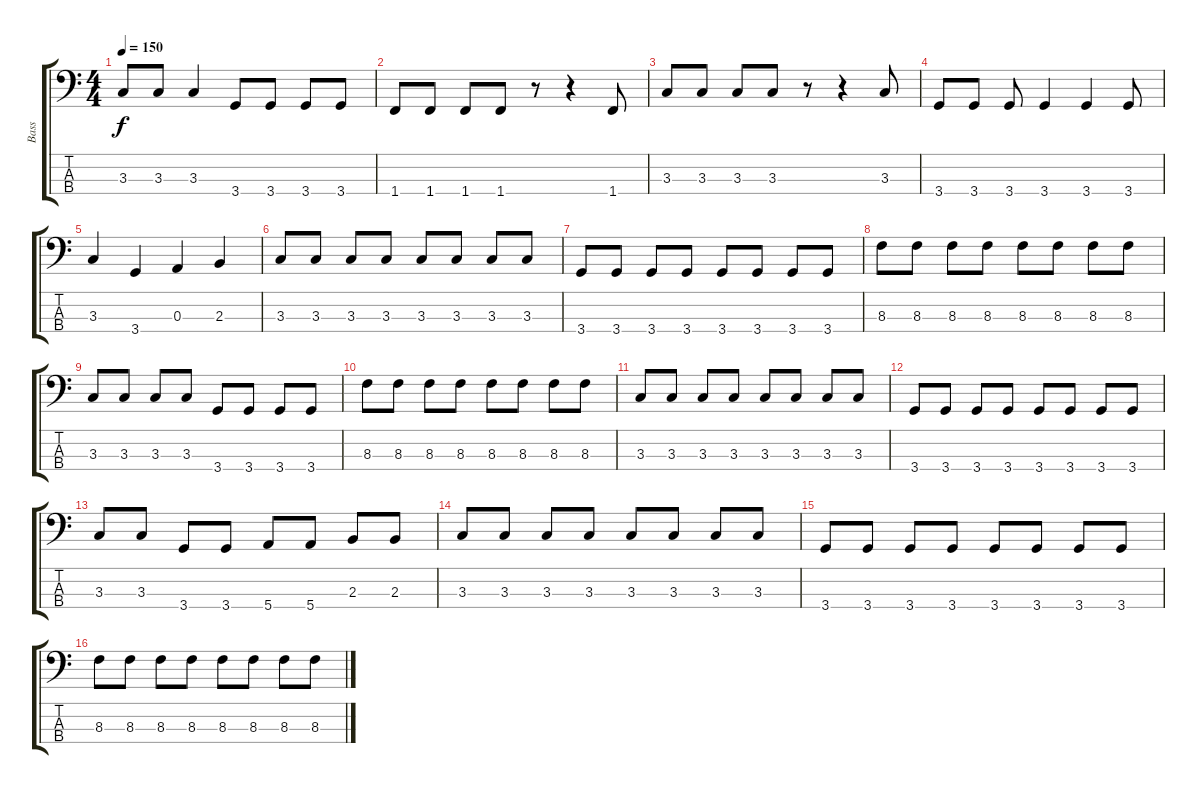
\track ("Bass" "Bass") {instrument electricbassfinger}
\staff {score tabs}
\tuning (G2 D2 A1 E1) {hide}
\ts (4 4)
\tempo 150
\clef f4
\ks c
3.3.8{dy f} 3.3.8 3.3.4 3.4.8 3.4.8 3.4.8 3.4.8 |
1.4.8 1.4.8 1.4.8 1.4.8 r.8 r.4 1.4.8 |
3.3.8 3.3.8 3.3.8 3.3.8 r.8 r.4 3.3.8 |
3.4.8 3.4.8 3.4.8 3.4.4 3.4.4 3.4.8 |
3.3.4 3.4.4 0.3.4 2.3.4 |
3.3.8 3.3.8 3.3.8 3.3.8 3.3.8 3.3.8 3.3.8 3.3.8 |
3.4.8 3.4.8 3.4.8 3.4.8 3.4.8 3.4.8 3.4.8 3.4.8 |
8.3.8 8.3.8 8.3.8 8.3.8 8.3.8 8.3.8 8.3.8 8.3.8 |
3.3.8 3.3.8 3.3.8 3.3.8 3.4.8 3.4.8 3.4.8 3.4.8 |
8.3.8 8.3.8 8.3.8 8.3.8 8.3.8 8.3.8 8.3.8 8.3.8 |
3.3.8 3.3.8 3.3.8 3.3.8 3.3.8 3.3.8 3.3.8 3.3.8 |
3.4.8 3.4.8 3.4.8 3.4.8 3.4.8 3.4.8 3.4.8 3.4.8 |
3.3.8 3.3.8 3.4.8 3.4.8 5.4.8 5.4.8 2.3.8 2.3.8 |
3.3.8 3.3.8 3.3.8 3.3.8 3.3.8 3.3.8 3.3.8 3.3.8 |
3.4.8 3.4.8 3.4.8 3.4.8 3.4.8 3.4.8 3.4.8 3.4.8 |
8.3.8 8.3.8 8.3.8 8.3.8 8.3.8 8.3.8 8.3.8 8.3.8
